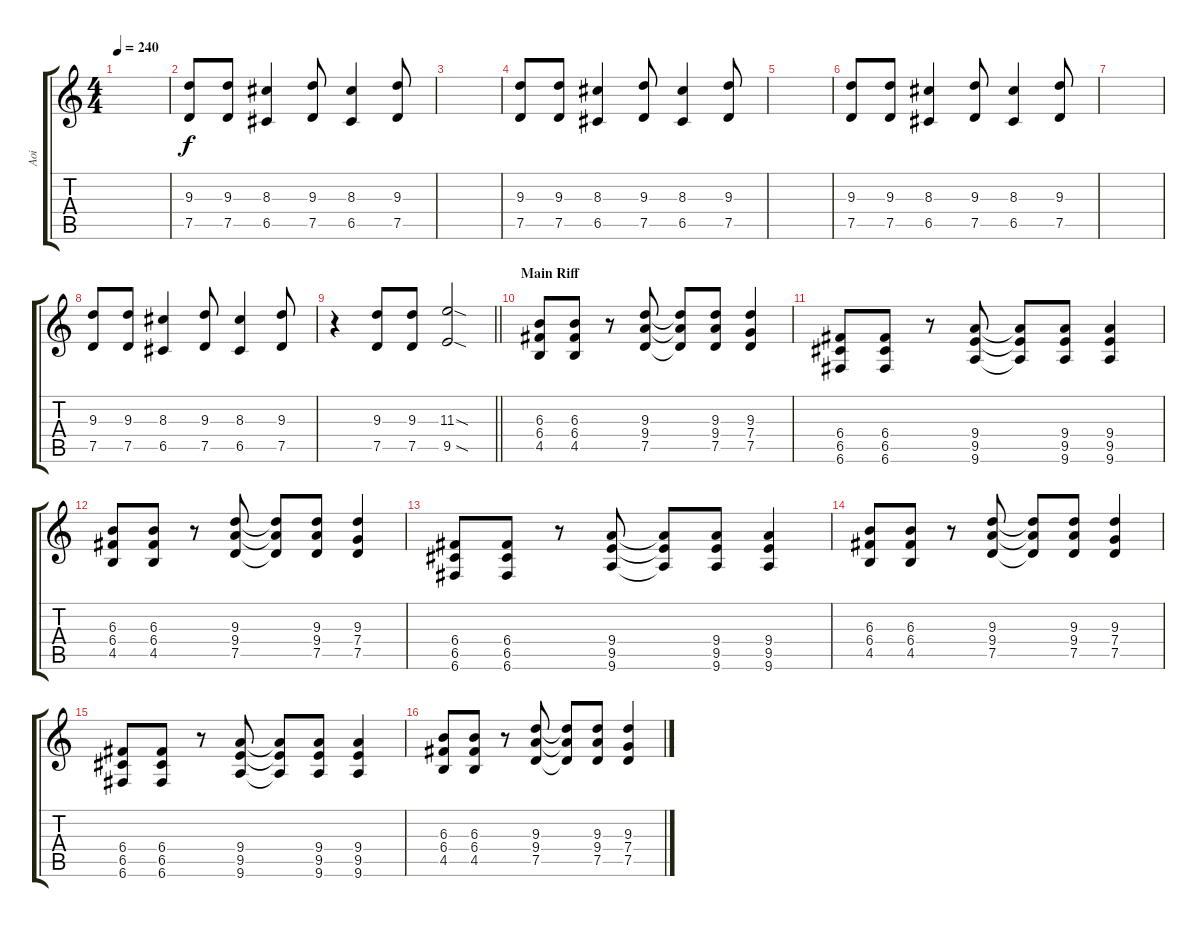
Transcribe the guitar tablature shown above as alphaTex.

\track ("Aoi" "Aoi") {instrument distortionguitar}
\staff {score tabs}
\tuning (D4 A3 F3 C3 G2 C2) {hide}
\ts (4 4)
\tempo 240
\clef g2
\ks c
|
(9.3 7.5).8 (9.3 7.5).8 (8.3 6.5).4 (9.3 7.5).8 (8.3 6.5).4 (9.3 7.5).8 |
|
(9.3 7.5).8 (9.3 7.5).8 (8.3 6.5).4 (9.3 7.5).8 (8.3 6.5).4 (9.3 7.5).8 |
|
(9.3 7.5).8 (9.3 7.5).8 (8.3 6.5).4 (9.3 7.5).8 (8.3 6.5).4 (9.3 7.5).8 |
|
(9.3 7.5).8 (9.3 7.5).8 (8.3 6.5).4 (9.3 7.5).8 (8.3 6.5).4 (9.3 7.5).8 |
\barLineRight lightlight
r.4 (9.3 7.5).8 (9.3 7.5).8 (11.3{sod} 9.5{sod}).2 |
\section ("" "Main Riff")
(6.3 6.4 4.5).8{balance 3} (6.3 6.4 4.5).8 r.8 (9.3 9.4 7.5).8 (9.3{t} 9.4{t} 7.5{t}).8 (9.3 9.4 7.5).8 (9.3 7.4 7.5).4 |
(6.4 6.5 6.6).8 (6.4 6.5 6.6).8 r.8 (9.4 9.5 9.6).8 (9.4{t} 9.5{t} 9.6{t}).8 (9.4 9.5 9.6).8 (9.4 9.5 9.6).4 |
(6.3 6.4 4.5).8 (6.3 6.4 4.5).8 r.8 (9.3 9.4 7.5).8 (9.3{t} 9.4{t} 7.5{t}).8 (9.3 9.4 7.5).8 (9.3 7.4 7.5).4 |
(6.4 6.5 6.6).8 (6.4 6.5 6.6).8 r.8 (9.4 9.5 9.6).8 (9.4{t} 9.5{t} 9.6{t}).8 (9.4 9.5 9.6).8 (9.4 9.5 9.6).4 |
(6.3 6.4 4.5).8 (6.3 6.4 4.5).8 r.8 (9.3 9.4 7.5).8 (9.3{t} 9.4{t} 7.5{t}).8 (9.3 9.4 7.5).8 (9.3 7.4 7.5).4 |
(6.4 6.5 6.6).8 (6.4 6.5 6.6).8 r.8 (9.4 9.5 9.6).8 (9.4{t} 9.5{t} 9.6{t}).8 (9.4 9.5 9.6).8 (9.4 9.5 9.6).4 |
(6.3 6.4 4.5).8 (6.3 6.4 4.5).8 r.8 (9.3 9.4 7.5).8 (9.3{t} 9.4{t} 7.5{t}).8 (9.3 9.4 7.5).8 (9.3 7.4 7.5).4
